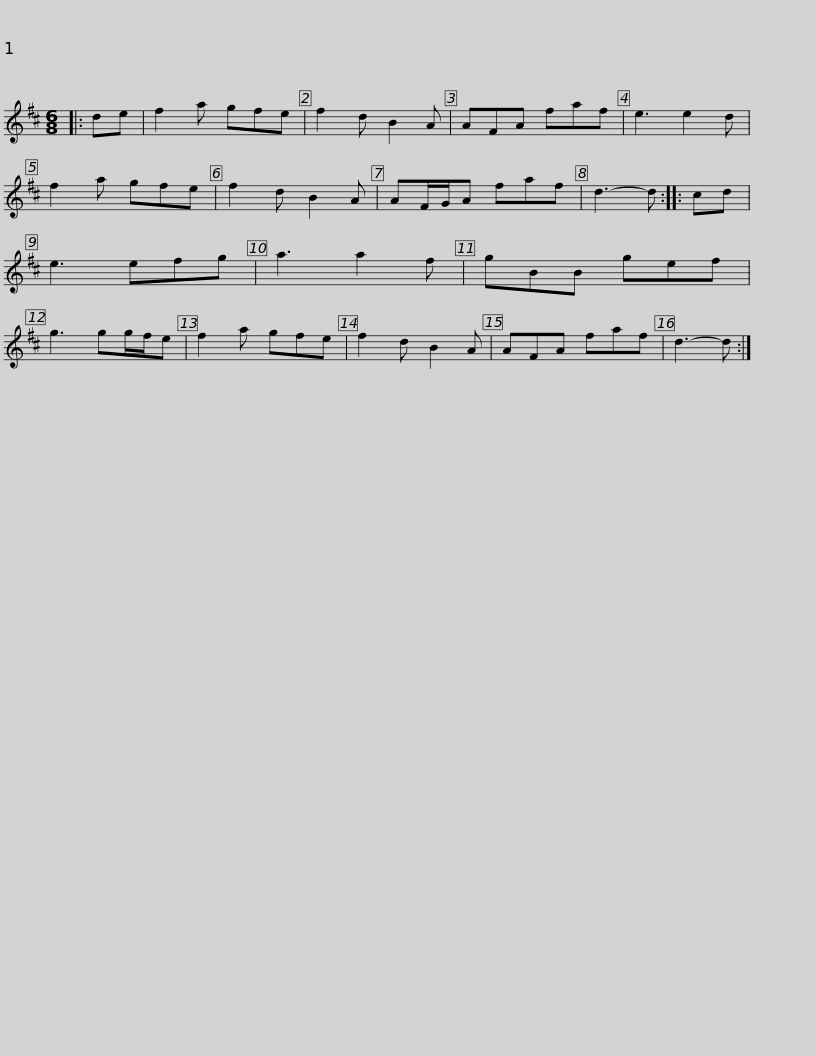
X:1
L:1/8
M:6/8
I:linebreak $
K:D
V:1 treble
V:1
|: de | f2 a gfe | f2 d B2 A | AFA faf | e3 e2 d | %5
 f2 a gfe | f2 d B2 A | AF/G/A faf | d3- d ::$ cd | %10
 e3 efg | a3 a2 f | gBB gef | g3 gg/f/e | f2 a gfe | %15
 f2 d B2 A | AFA faf | d3- d :| %18
